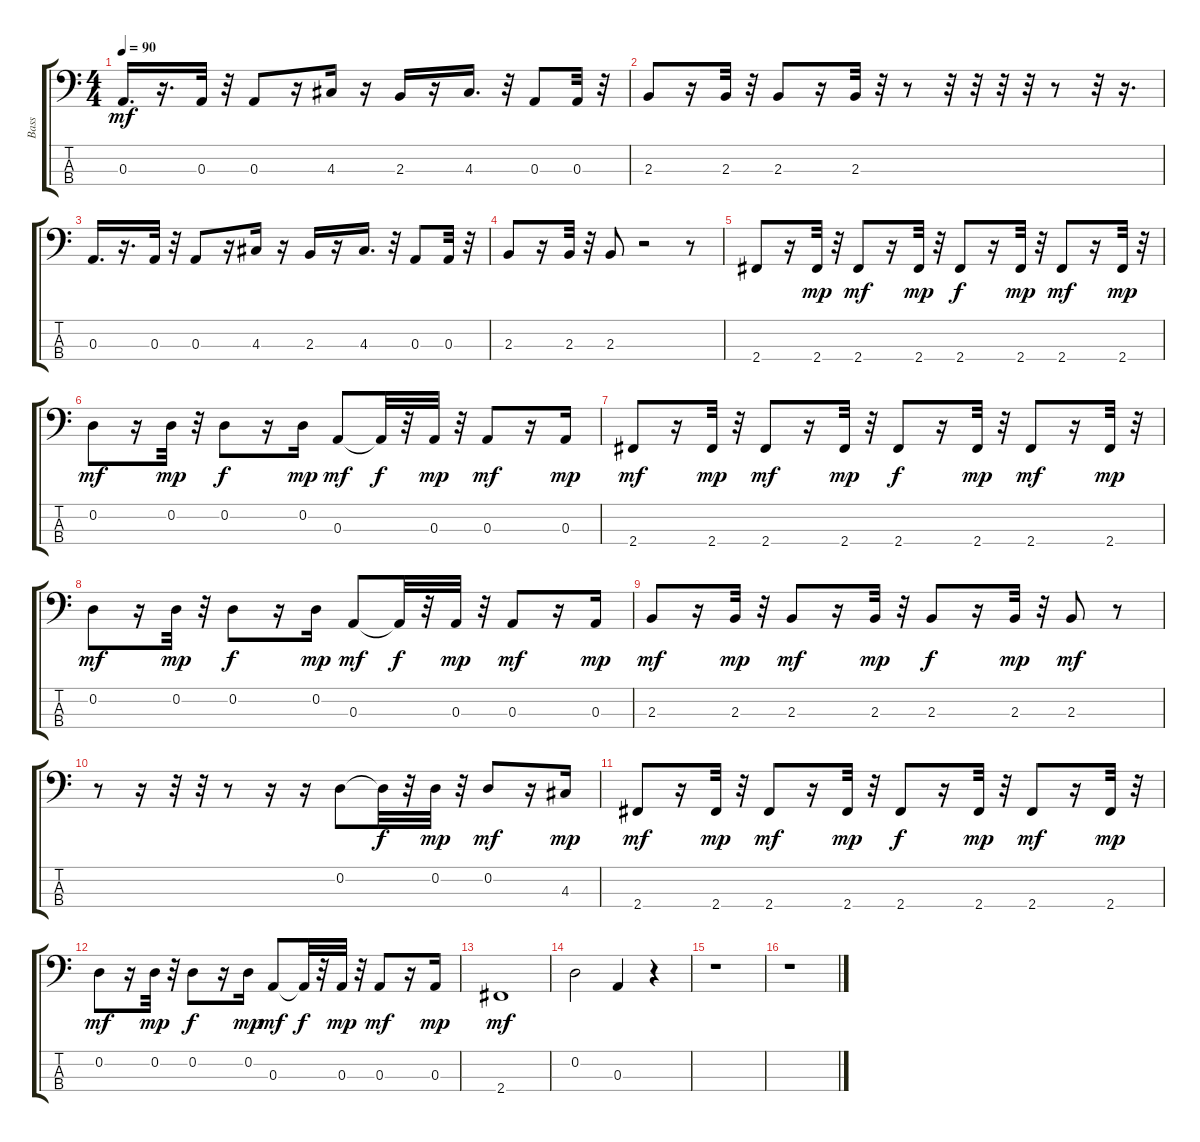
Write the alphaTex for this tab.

\track ("Bass" "Bass") {instrument electricbasspick}
\staff {score tabs}
\tuning (G2 D2 A1 E1) {hide}
\ts (4 4)
\tempo 90
\clef f4
\ks c
0.3.16{d dy mf} r.16{d} 0.3.32 r.32 0.3.8 r.16 4.3.16 r.16 2.3.16 r.16 4.3.16{d} r.32 0.3.8 0.3.32 r.32 |
2.3.8 r.16 2.3.32 r.32 2.3.8 r.16 2.3.32 r.32 r.8 r.32 r.32 r.32 r.32 r.8 r.32 r.16{d} |
0.3.16{d} r.16{d} 0.3.32 r.32 0.3.8 r.16 4.3.16 r.16 2.3.16 r.16 4.3.16{d} r.32 0.3.8 0.3.32 r.32 |
2.3.8 r.16 2.3.32 r.32 2.3.8 r.2 r.8 |
2.4.8 r.16 2.4.32{dy mp} r.32 2.4.8{dy mf} r.16 2.4.32{dy mp} r.32 2.4.8{dy f} r.16 2.4.32{dy mp} r.32 2.4.8{dy mf} r.16 2.4.32{dy mp} r.32 |
0.2.8{dy mf} r.16 0.2.32{dy mp} r.32 0.2.8{dy f} r.16 0.2.16{dy mp} 0.3.8{dy mf} 0.3{t}.32{dy f} r.32 0.3.32{dy mp} r.32 0.3.8{dy mf} r.16 0.3.16{dy mp} |
2.4.8{dy mf} r.16 2.4.32{dy mp} r.32 2.4.8{dy mf} r.16 2.4.32{dy mp} r.32 2.4.8{dy f} r.16 2.4.32{dy mp} r.32 2.4.8{dy mf} r.16 2.4.32{dy mp} r.32 |
0.2.8{dy mf} r.16 0.2.32{dy mp} r.32 0.2.8{dy f} r.16 0.2.16{dy mp} 0.3.8{dy mf} 0.3{t}.32{dy f} r.32 0.3.32{dy mp} r.32 0.3.8{dy mf} r.16 0.3.16{dy mp} |
2.3.8{dy mf} r.16 2.3.32{dy mp} r.32 2.3.8{dy mf} r.16 2.3.32{dy mp} r.32 2.3.8{dy f} r.16 2.3.32{dy mp} r.32 2.3.8{dy mf} r.8 |
r.8 r.16 r.32 r.32 r.8 r.16 r.16 0.2.8 0.2{t}.32{dy f} r.32 0.2.32{dy mp} r.32 0.2.8{dy mf} r.16 4.3.16{dy mp} |
2.4.8{dy mf} r.16 2.4.32{dy mp} r.32 2.4.8{dy mf} r.16 2.4.32{dy mp} r.32 2.4.8{dy f} r.16 2.4.32{dy mp} r.32 2.4.8{dy mf} r.16 2.4.32{dy mp} r.32 |
0.2.8{dy mf} r.16 0.2.32{dy mp} r.32 0.2.8{dy f} r.16 0.2.16{dy mp} 0.3.8{dy mf} 0.3{t}.32{dy f} r.32 0.3.32{dy mp} r.32 0.3.8{dy mf} r.16 0.3.16{dy mp} |
2.4.1{dy mf} |
0.2.2 0.3.4 r.4 |
r.1 |
r.1
